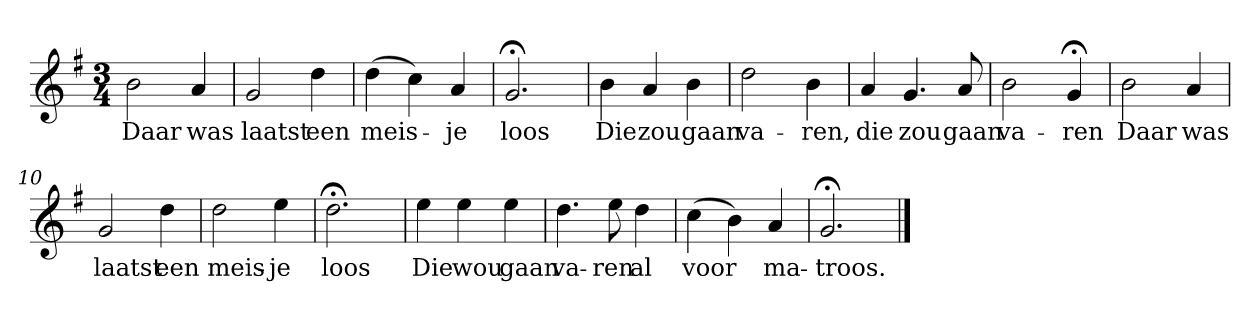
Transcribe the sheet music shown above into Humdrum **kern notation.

**kern	**text
*part1	*part1
*staff1	*staff1
*k[f#]	*
*G:	*
*M3/4	*
*MM120	*
=1	=1
2b	Daar
4a	was
=2	=2
2g	laatst
4dd	een
=3	=3
(4dd	meis-
4cc)	.
4a	-je
=4	=4
2.g;<	loos
=5	=5
4b	Die
4a	zou
4b	gaan
=6	=6
2dd	va-
4b	-ren,
=7	=7
4a	die
4.g	zou
8a	gaan
=8	=8
2b	va-
4g;<	-ren
=9	=9
2b	Daar
4a	was
=10	=10
2g	laatst
4dd	een
=11	=11
2dd	meis-
4ee	-je
=12	=12
2.dd;<	loos
=13	=13
4ee	Die
4ee	wou
4ee	gaan
=14	=14
4.dd	va-
8ee	-ren
4dd	al
=15	=15
(4cc	voor
4b)	.
4a	ma-
=16	=16
2.g;<	-troos.
==	==
*-	*-
